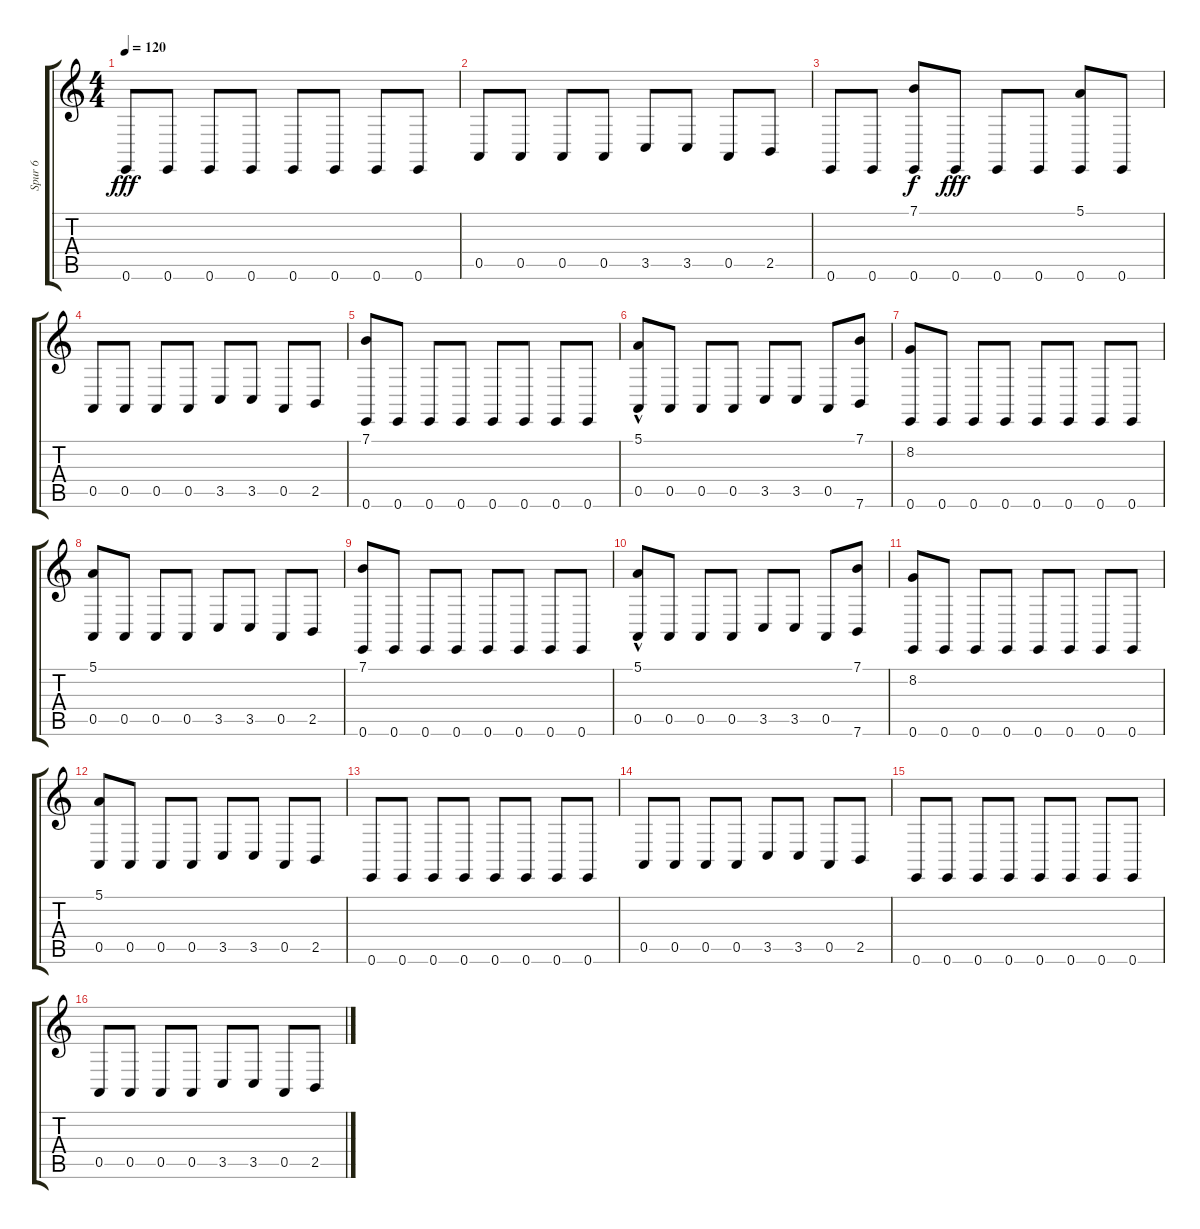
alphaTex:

\track ("Spur 6" "Spur 6") {instrument percussiveorgan}
\staff {score tabs}
\tuning (E4 B3 G3 D3 A2 E2) {hide}
\ts (4 4)
\tempo 120
\clef g2
\ks c
0.6.8{dy fff} 0.6.8 0.6.8 0.6.8 0.6.8 0.6.8 0.6.8 0.6.8 |
0.5.8 0.5.8 0.5.8 0.5.8 3.5.8 3.5.8 0.5.8 2.5.8 |
0.6.8 0.6.8 (7.1 0.6).8{dy f} 0.6.8{dy fff} 0.6.8 0.6.8 (5.1 0.6).8 0.6.8 |
0.5.8 0.5.8 0.5.8 0.5.8 3.5.8 3.5.8 0.5.8 2.5.8 |
(7.1 0.6).8 0.6.8 0.6.8 0.6.8 0.6.8 0.6.8 0.6.8 0.6.8 |
(5.1{hac} 0.5).8 0.5.8 0.5.8 0.5.8 3.5.8 3.5.8 0.5.8 (7.1 7.6).8 |
(8.2 0.6).8 0.6.8 0.6.8 0.6.8 0.6.8 0.6.8 0.6.8 0.6.8 |
(5.1 0.5).8 0.5.8 0.5.8 0.5.8 3.5.8 3.5.8 0.5.8 2.5.8 |
(7.1 0.6).8 0.6.8 0.6.8 0.6.8 0.6.8 0.6.8 0.6.8 0.6.8 |
(5.1{hac} 0.5).8 0.5.8 0.5.8 0.5.8 3.5.8 3.5.8 0.5.8 (7.1 7.6).8 |
(8.2 0.6).8 0.6.8 0.6.8 0.6.8 0.6.8 0.6.8 0.6.8 0.6.8 |
(5.1 0.5).8 0.5.8 0.5.8 0.5.8 3.5.8 3.5.8 0.5.8 2.5.8 |
0.6.8 0.6.8 0.6.8 0.6.8 0.6.8 0.6.8 0.6.8 0.6.8 |
0.5.8 0.5.8 0.5.8 0.5.8 3.5.8 3.5.8 0.5.8 2.5.8 |
0.6.8 0.6.8 0.6.8 0.6.8 0.6.8 0.6.8 0.6.8 0.6.8 |
0.5.8 0.5.8 0.5.8 0.5.8 3.5.8 3.5.8 0.5.8 2.5.8
